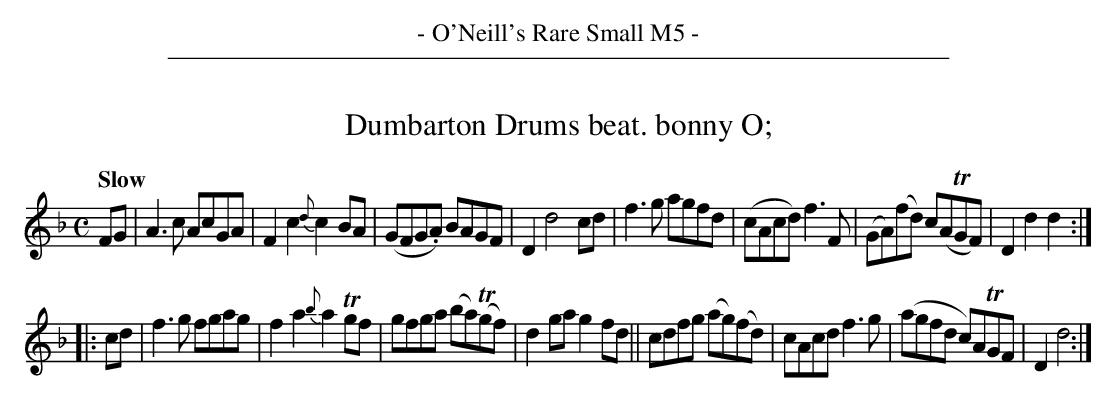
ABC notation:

X:1
T: Dumbarton Drums beat. bonny O;
Q: "Slow"
M: C
L: 1/8
K: F	% ending on Dm
FG |\
A3c AcGA | F2c2 {d}c2BA | (GFG.A) BAGF | D2 d4 cd |\
f3g agfd | (cAcd) f3F |  (GA)(fd) c(ATGF) | D2d2 d2 ::
cd |\
f3g fgag | f2a2 {b}a2Tgf | gfga (ba)(Tgf) | d2ga g2fd ||\
cdfg (ag)(fd) | cAcd f3g | (agfd c)ATGF | D2 d4 :|
